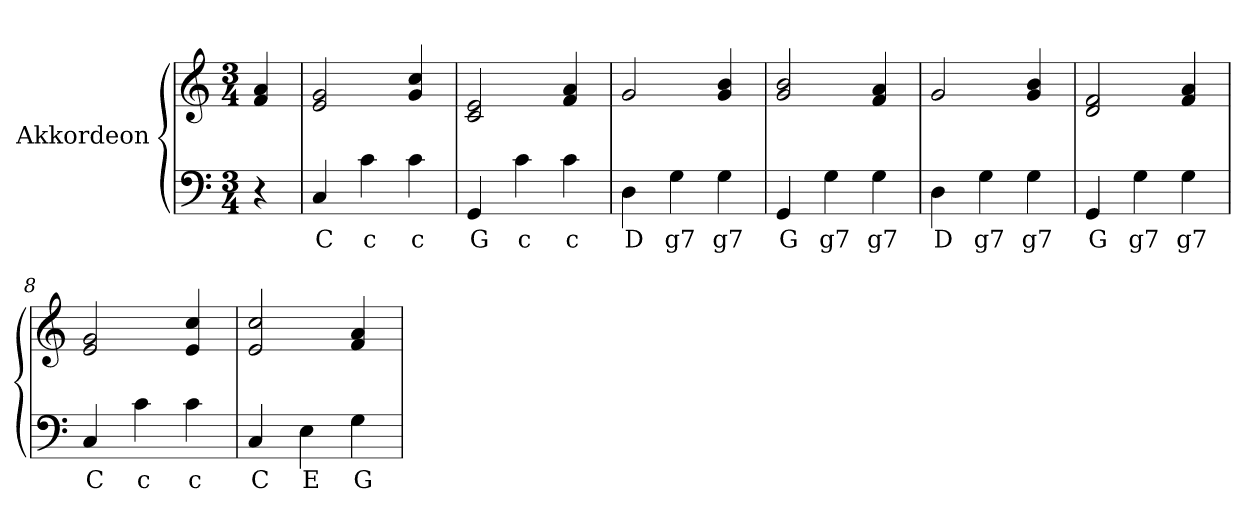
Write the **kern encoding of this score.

**kern	**text	**kern
*part1	*part1	*part1
*staff2	*staff2	*staff1
*I"Akkordeon	*	*
!!LO:PB:g=z
*clefF4	*	*clefG2
*k[]	*	*k[]
*C:	*	*C:
*M3/4	*	*M3/4
=1	=1	=1
4r	.	4fi/ 4ai
=2	=2	=2
!	!LO:LY:b:color=#000000	!
4Ci/	C	2ei/ 2gi
!	!LO:LY:b:color=#000000	!
4ci\	c	.
!	!LO:LY:b:color=#000000	!
4ci\	c	4gi/ 4cci
=3	=3	=3
!	!LO:LY:b:color=#000000	!
4GGi/	G	2ci/ 2ei
!	!LO:LY:b:color=#000000	!
4ci\	c	.
!	!LO:LY:b:color=#000000	!
4ci\	c	4fi/ 4ai
=4	=4	=4
!	!LO:LY:b:color=#000000	!
4Di\	D	2gi/
!	!LO:LY:b:color=#000000	!
4Gi\	g7	.
!	!LO:LY:b:color=#000000	!
4Gi\	g7	4gi/ 4bi
=5	=5	=5
!	!LO:LY:b:color=#000000	!
4GGi/	G	2gi/ 2bi
!	!LO:LY:b:color=#000000	!
4Gi\	g7	.
!	!LO:LY:b:color=#000000	!
4Gi\	g7	4fi/ 4ai
=6	=6	=6
!	!LO:LY:b:color=#000000	!
4Di\	D	2gi/
!	!LO:LY:b:color=#000000	!
4Gi\	g7	.
!	!LO:LY:b:color=#000000	!
4Gi\	g7	4gi/ 4bi
=7	=7	=7
!	!LO:LY:b:color=#000000	!
4GGi/	G	2di/ 2fi
!	!LO:LY:b:color=#000000	!
4Gi\	g7	.
!	!LO:LY:b:color=#000000	!
4Gi\	g7	4fi/ 4ai
!!LO:LB:g=z
=8	=8	=8
!	!LO:LY:b:color=#000000	!
4Ci/	C	2ei/ 2gi
!	!LO:LY:b:color=#000000	!
4ci\	c	.
!	!LO:LY:b:color=#000000	!
4ci\	c	4ei/ 4cci
=9	=9	=9
!	!LO:LY:b:color=#000000	!
4Ci/	C	2ei/ 2cci
!	!LO:LY:b:color=#000000	!
4Ei\	E	.
!	!LO:LY:b:color=#000000	!
4Gi\	G	4fi/ 4ai
=	=	=
*-	*-	*-
